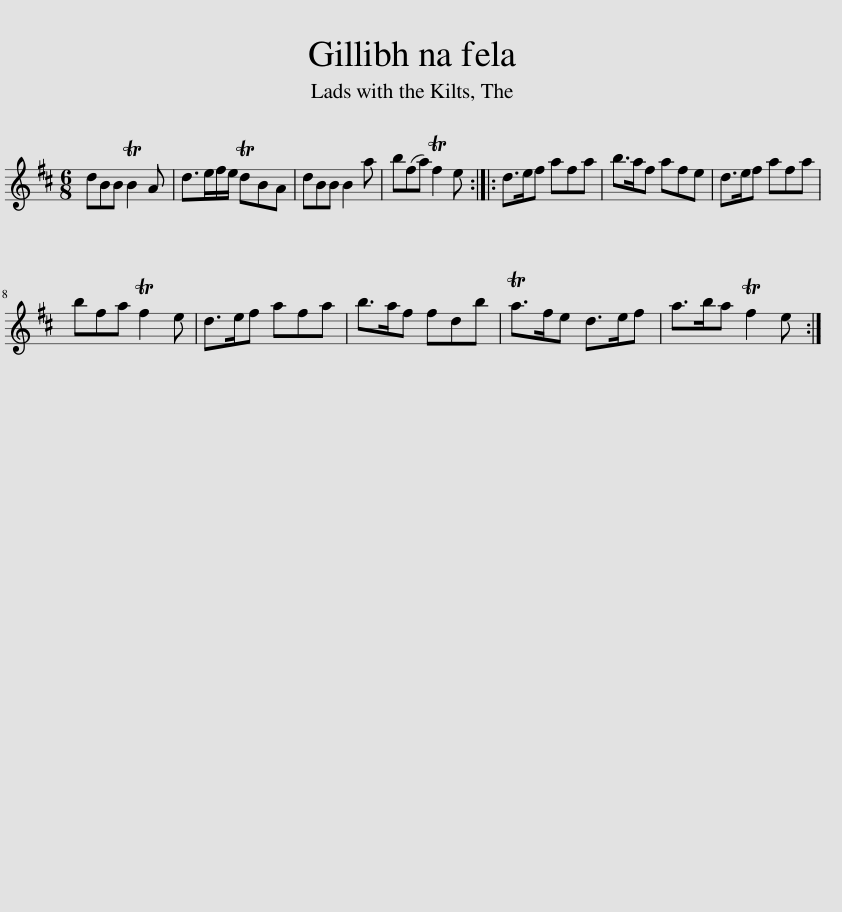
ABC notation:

X:1
L:1/8
M:6/8
I:linebreak $
K:Bmin
V:1 treble
V:1
 dBB TB2 A | d>ef/e/ TdBA | dBB B2 a | b(fa) Tf2 e :: d>ef afa | %5
 b>af afe | d>ef afa |$ bfa Tf2 e | d>ef afa | b>af fdb | %10
 Ta>fe d>ef | a>ba Tf2 e :| %12
